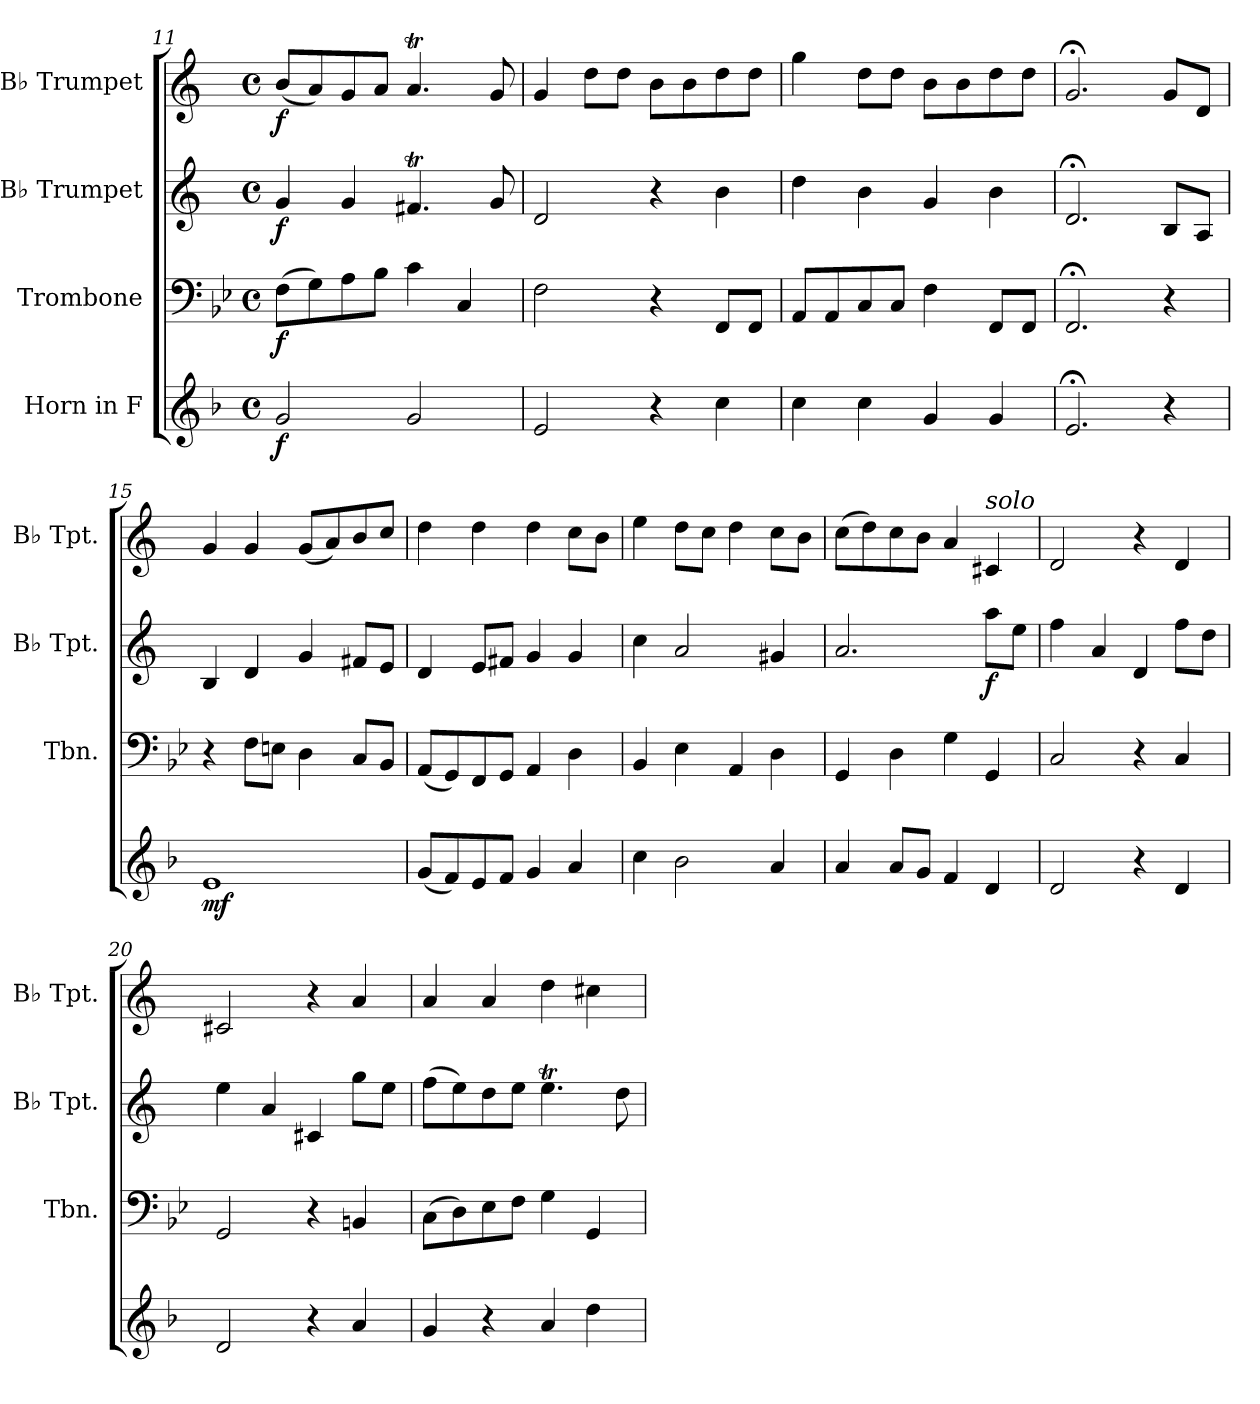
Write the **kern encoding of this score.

**kern	**dynam	**kern	**dynam	**kern	**dynam	**kern	**dynam
*part4	*part4	*part3	*part3	*part2	*part2	*part1	*part1
*staff4	*staff4	*staff3	*staff3	*staff2	*staff2	*staff1	*staff1
*I"Horn in F	*	*I"Trombone	*	*I"B♭ Trumpet	*	*I"B♭ Trumpet	*
*	*	*I'Tbn.	*	*I'B♭ Tpt.	*	*I'B♭ Tpt.	*
*clefG2	*	*clefF4	*	*clefG2	*	*clefG2	*
*ITrd4c7	*	*	*	*ITrd1c2	*	*ITrd1c2	*
*k[b-e-]	*	*k[b-e-]	*	*k[b-e-]	*	*k[b-e-]	*
*M4/4	*	*M4/4	*	*M4/4	*	*M4/4	*
*met(c)	*	*met(c)	*	*met(c)	*	*met(c)	*
=11	=11	=11	=11	=11	=11	=11	=11
!	!LO:DY:b	!	!LO:DY:b	!	!LO:DY:b	!	!LO:DY:b
2c/	f	(8F\L	f	4f/	f	(8a/L	f
.	.	8G\)	.	.	.	8g/)	.
.	.	8A\	.	4f/	.	8f/	.
.	.	8B-\J	.	.	.	8g/J	.
2c/	.	4c\	.	4.ent/	.	4.gT/	.
.	.	4C/	.	.	.	.	.
.	.	.	.	8f/	.	8f/	.
!!LO:PB:g=z
=12	=12	=12	=12	=12	=12	=12	=12
2A/	.	2F\	.	2c/	.	4f/	.
.	.	.	.	.	.	8cc\L	.
.	.	.	.	.	.	8cc\J	.
4r	.	4r	.	4r	.	8a\L	.
.	.	.	.	.	.	8a\	.
4f\	.	8FF/L	.	4a\	.	8cc\	.
.	.	8FF/J	.	.	.	8cc\J	.
=13	=13	=13	=13	=13	=13	=13	=13
4f\	.	8AA/L	.	4cc\	.	4ff\	.
.	.	8AA/	.	.	.	.	.
4f\	.	8C/	.	4a\	.	8cc\L	.
.	.	8C/J	.	.	.	8cc\J	.
4c/	.	4F\	.	4f/	.	8a\L	.
.	.	.	.	.	.	8a\	.
4c/	.	8FF/L	.	4a\	.	8cc\	.
.	.	8FF/J	.	.	.	8cc\J	.
=14	=14	=14	=14	=14	=14	=14	=14
2.A;</	.	2.FF;</	.	2.c;</	.	2.f;</	.
4r	.	4r	.	8A/L	.	8f/L	.
.	.	.	.	8G/J	.	8c/J	.
=15	=15	=15	=15	=15	=15	=15	=15
!	!LO:DY:b	!	!	!	!	!	!
1A	mf	4r	.	4A/	.	4f/	.
.	.	8F\L	.	4c/	.	4f/	.
.	.	8En\J	.	.	.	.	.
.	.	4D\	.	4f/	.	(8f/L	.
.	.	.	.	.	.	8g/)	.
.	.	8C/L	.	8en/L	.	8a/	.
.	.	8BB-/J	.	8d/J	.	8b-/J	.
=16	=16	=16	=16	=16	=16	=16	=16
(8c/L	.	(8AA/L	.	4c/	.	4cc\	.
8B-/)	.	8GG/)	.	.	.	.	.
8A/	.	8FF/	.	8d/L	.	4cc\	.
8B-/J	.	8GG/J	.	8en/J	.	.	.
4c/	.	4AA/	.	4f/	.	4cc\	.
4d/	.	4D\	.	4f/	.	8b-\L	.
.	.	.	.	.	.	8a\J	.
!!LO:LB:g=z
=17	=17	=17	=17	=17	=17	=17	=17
4f\	.	4BB-/	.	4b-\	.	4dd\	.
2e-\	.	4E-\	.	2g/	.	8cc\L	.
.	.	.	.	.	.	8b-\J	.
.	.	4AA/	.	.	.	4cc\	.
4d/	.	4D\	.	4f#X/	.	8b-\L	.
.	.	.	.	.	.	8a\J	.
=18	=18	=18	=18	=18	=18	=18	=18
4d/	.	4GG/	.	2.g/	.	(8b-\L	.
.	.	.	.	.	.	8cc\)	.
8d/L	.	4D\	.	.	.	8b-\	.
8c/J	.	.	.	.	.	8a\J	.
4B-/	.	4G\	.	.	.	4g/	.
!	!	!	!	!	!	!LO:TX:a:i:t=solo	!
!	!	!	!	!	!LO:DY:b	!	!
4G/	.	4GG/	.	8gg\L	f	4Bn/	.
.	.	.	.	8dd\J	.	.	.
=19	=19	=19	=19	=19	=19	=19	=19
2G/	.	2C/	.	4ee-\	.	2c/	.
.	.	.	.	4g/	.	.	.
4r	.	4r	.	4c/	.	4r	.
4G/	.	4C/	.	8ee-\L	.	4c/	.
.	.	.	.	8cc\J	.	.	.
=20	=20	=20	=20	=20	=20	=20	=20
2G/	.	2GG/	.	4dd\	.	2Bn/	.
.	.	.	.	4g/	.	.	.
4r	.	4r	.	4Bn/	.	4r	.
4d/	.	4BBn/	.	8ff\L	.	4g/	.
.	.	.	.	8dd\J	.	.	.
=21	=21	=21	=21	=21	=21	=21	=21
4c/	.	(8C\L	.	(8ee-\L	.	4g/	.
.	.	8D\)	.	8dd\)	.	.	.
4r	.	8E-\	.	8cc\	.	4g/	.
.	.	8F\J	.	8dd\J	.	.	.
4d/	.	4G\	.	4.ddt\	.	4cc\	.
4g\	.	4GG/	.	.	.	4bn\	.
.	.	.	.	8cc\	.	.	.
=	=	=	=	=	=	=	=
*-	*-	*-	*-	*-	*-	*-	*-
